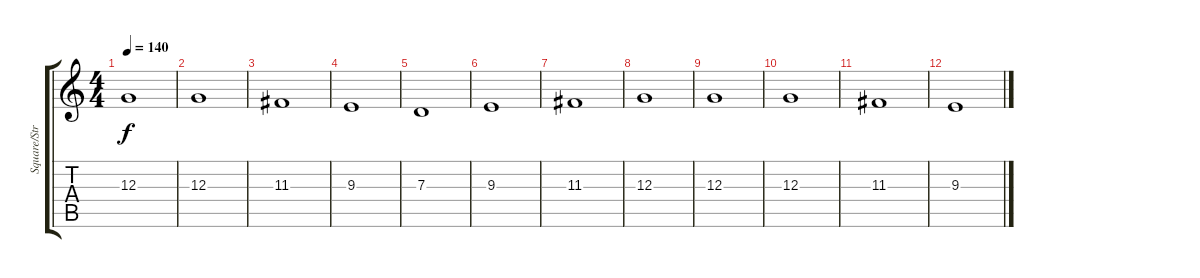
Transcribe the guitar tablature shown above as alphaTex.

\track ("Square/Strings" "Square/Str") {instrument stringensemble1}
\staff {score tabs}
\tuning (E4 B3 G3 D3 A2 E2) {hide}
\ts (4 4)
\tempo 140
\clef g2
\ks c
12.3.1{dy f} |
12.3.1 |
11.3.1 |
9.3.1 |
7.3.1 |
9.3.1 |
11.3.1 |
12.3.1 |
12.3.1 |
12.3.1 |
11.3.1 |
9.3.1
